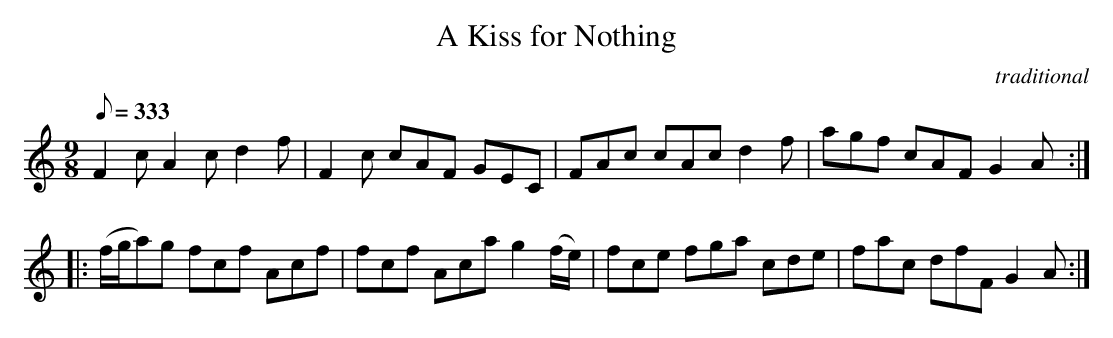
X:1
T:A Kiss for Nothing
C:traditional
M:9/8
Q:333
K:Flyd
F2 c A2 c d2 f|F2 c cAF GEC|FAc cAc d2 f|agf cAF G2 A:|
|:(f/g/a)g fcf Acf|fcf Aca g2 (f/e/)|fce fga cde|fac dfF G2 A :|
